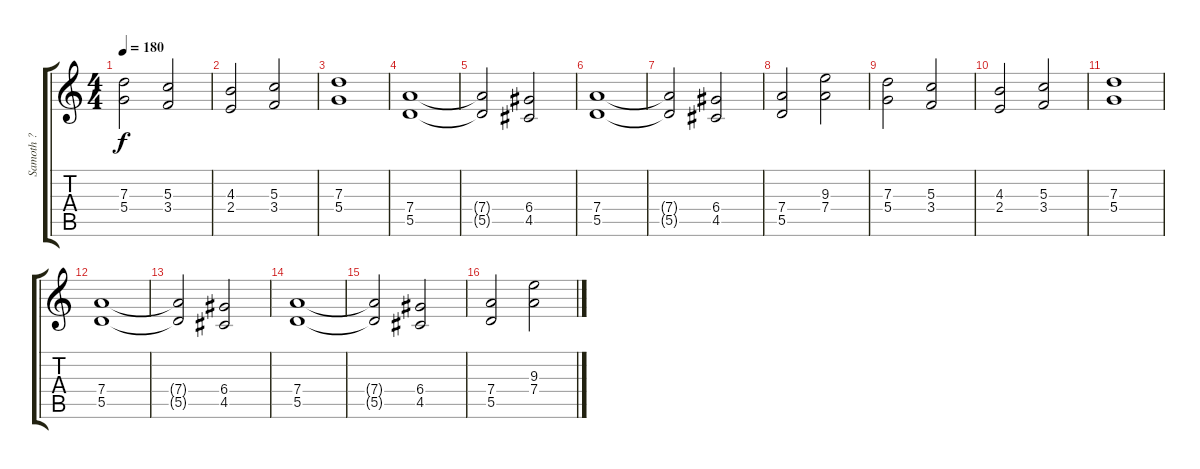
\track ("Samoth ?" "Samoth ?") {instrument distortionguitar}
\staff {score tabs}
\tuning (E4 B3 G3 D3 A2 E2) {hide}
\ts (4 4)
\tempo 180
\clef g2
\ks c
(7.3 5.4).2{dy f} (5.3 3.4).2 |
(4.3 2.4).2 (5.3 3.4).2 |
(7.3 5.4).1 |
(7.4 5.5).1 |
(7.4{t} 5.5{t}).2 (6.4 4.5).2 |
(7.4 5.5).1 |
(7.4{t} 5.5{t}).2 (6.4 4.5).2 |
(7.4 5.5).2 (9.3 7.4).2 |
(7.3 5.4).2 (5.3 3.4).2 |
(4.3 2.4).2 (5.3 3.4).2 |
(7.3 5.4).1 |
(7.4 5.5).1 |
(7.4{t} 5.5{t}).2 (6.4 4.5).2 |
(7.4 5.5).1 |
(7.4{t} 5.5{t}).2 (6.4 4.5).2 |
(7.4 5.5).2 (9.3 7.4).2
